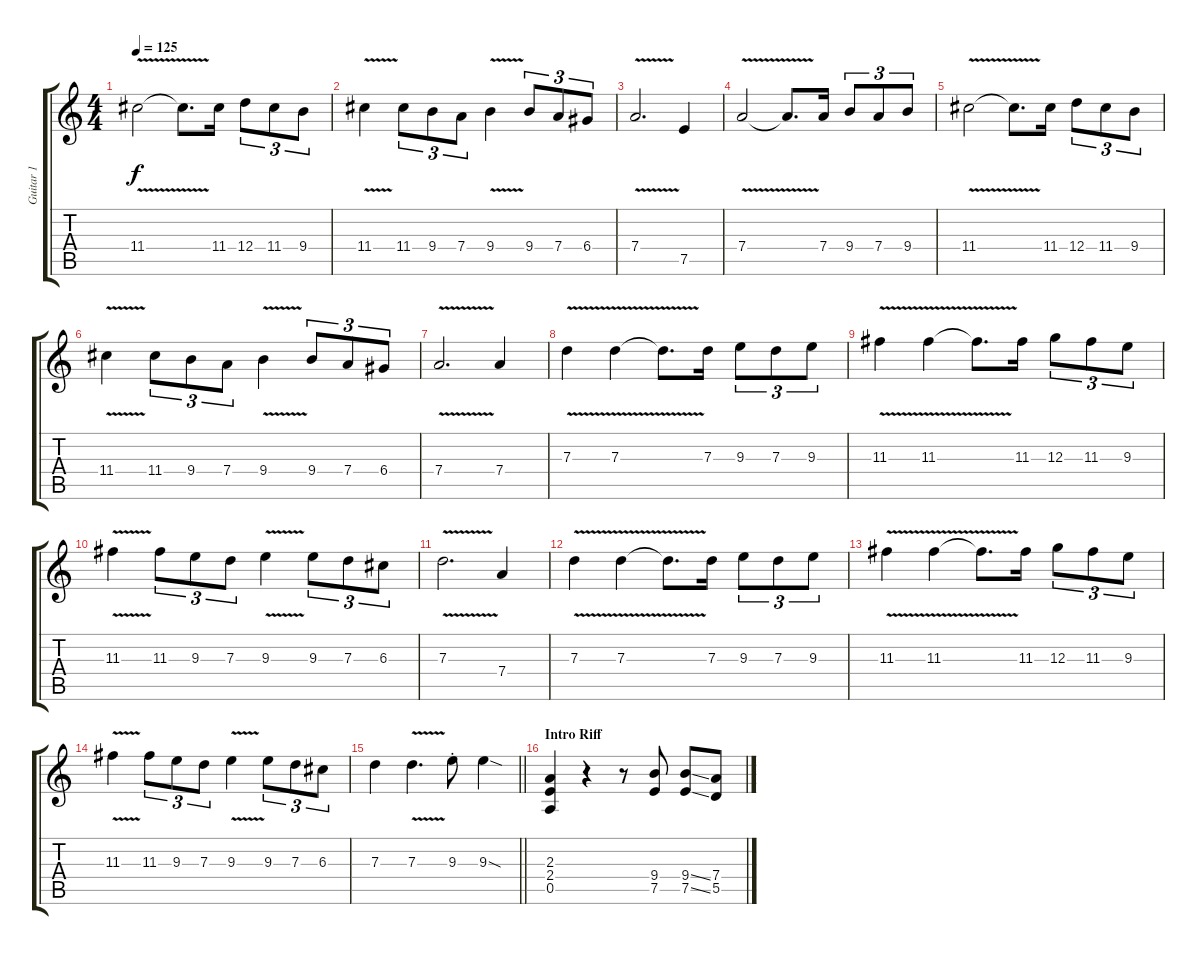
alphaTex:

\track ("Guitar 1" "Guitar 1") {instrument distortionguitar}
\staff {score tabs}
\tuning (E4 B3 G3 D3 A2 E2) {hide}
\ts (4 4)
\tempo 125
\clef g2
\ks c
11.4{v}.2{dy f} 11.4{t}.8{d} 11.4.16 12.4.8{tu (3 2)} 11.4.8{tu (3 2)} 9.4.8{tu (3 2)} |
11.4{v}.4 11.4.8{tu (3 2)} 9.4.8{tu (3 2)} 7.4.8{tu (3 2)} 9.4{v}.4 9.4.8{tu (3 2)} 7.4.8{tu (3 2)} 6.4.8{tu (3 2)} |
7.4{v}.2{d} 7.5.4 |
7.4{v}.2 7.4{t}.8{d} 7.4.16 9.4.8{tu (3 2)} 7.4.8{tu (3 2)} 9.4.8{tu (3 2)} |
11.4{v}.2 11.4{t}.8{d} 11.4.16 12.4.8{tu (3 2)} 11.4.8{tu (3 2)} 9.4.8{tu (3 2)} |
11.4{v}.4 11.4.8{tu (3 2)} 9.4.8{tu (3 2)} 7.4.8{tu (3 2)} 9.4{v}.4 9.4.8{tu (3 2)} 7.4.8{tu (3 2)} 6.4.8{tu (3 2)} |
7.4{v}.2{d} 7.4.4 |
7.3{v}.4{balance 0} 7.3{v}.4 7.3{t}.8{d} 7.3.16 9.3.8{tu (3 2)} 7.3.8{tu (3 2)} 9.3.8{tu (3 2)} |
11.3{v}.4 11.3{v}.4 11.3{t}.8{d} 11.3.16 12.3.8{tu (3 2)} 11.3.8{tu (3 2)} 9.3.8{tu (3 2)} |
11.3{v}.4 11.3.8{tu (3 2)} 9.3.8{tu (3 2)} 7.3.8{tu (3 2)} 9.3{v}.4 9.3.8{tu (3 2)} 7.3.8{tu (3 2)} 6.3.8{tu (3 2)} |
7.3{v}.2{d} 7.4.4 |
7.3{v}.4 7.3{v}.4 7.3{t}.8{d} 7.3.16 9.3.8{tu (3 2)} 7.3.8{tu (3 2)} 9.3.8{tu (3 2)} |
11.3{v}.4 11.3{v}.4 11.3{t}.8{d} 11.3.16 12.3.8{tu (3 2)} 11.3.8{tu (3 2)} 9.3.8{tu (3 2)} |
11.3{v}.4 11.3.8{tu (3 2)} 9.3.8{tu (3 2)} 7.3.8{tu (3 2)} 9.3{v}.4 9.3.8{tu (3 2)} 7.3.8{tu (3 2)} 6.3.8{tu (3 2)} |
\barLineRight lightlight
7.3.4 7.3{v}.4{d} 9.3{st}.8 9.3{sod}.4 |
\section ("" "Intro Riff")
(2.3 2.4 0.5).4{volume 7} r.4 r.8 (9.4 7.5).8 (9.4{ss} 7.5{ss}).8 (7.4 5.5).8
